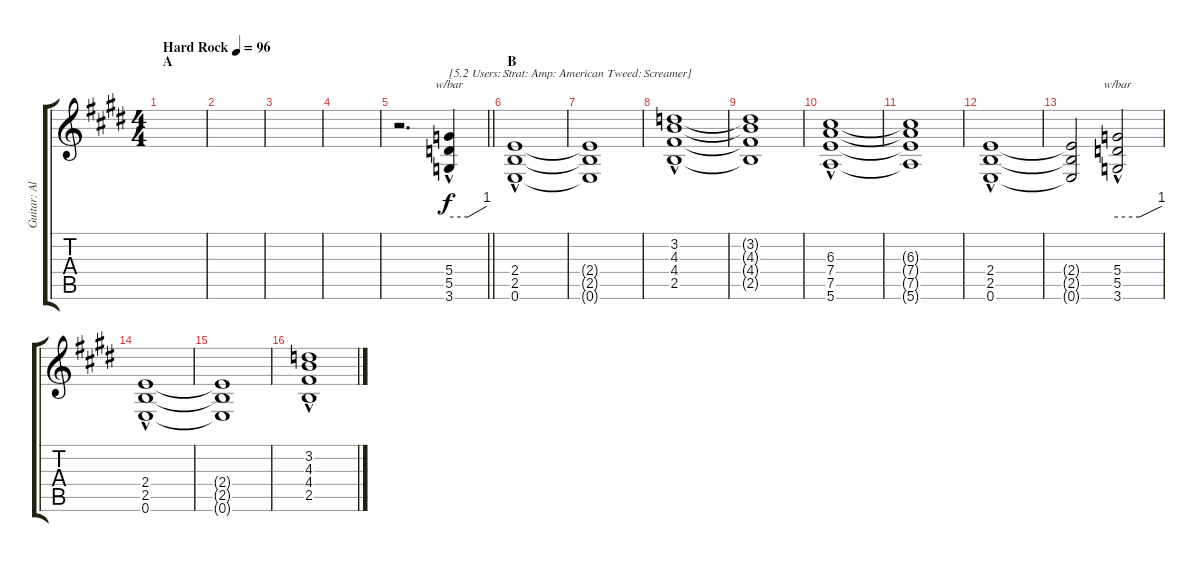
\track ("Guitar: Aldo" "Guitar: Al") {instrument overdrivenguitar}
\staff {score tabs}
\tuning (E4 B3 G3 D3 A2 E2) {hide}
\ts (4 4)
\section ("" "A")
\tempo (96 "Hard Rock")
\clef g2
\ks e
|
|
|
|
\barLineRight lightlight
r.2{d} (5.4{hac} 5.5{hac} 3.6{hac}).4{tbe (custom default 0 0 30 0 60 4) txt "[5.2 Users: Strat: Amp: American Tweed: Screamer]"} |
\section ("" "B")
(2.4{hac} 2.5{hac} 0.6{hac}).1 |
(2.4{t} 2.5{t} 0.6{t}).1 |
(3.2{hac} 4.3{hac} 4.4{hac} 2.5{hac}).1 |
(3.2{t} 4.3{t} 4.4{t} 2.5{t}).1 |
(6.3{hac} 7.4{hac} 7.5{hac} 5.6{hac}).1 |
(6.3{t} 7.4{t} 7.5{t} 5.6{t}).1 |
(2.4{hac} 2.5{hac} 0.6{hac}).1 |
(2.4{t} 2.5{t} 0.6{t}).2 (5.4{hac} 5.5{hac} 3.6{hac}).2{tbe (custom default 0 0 30 0 60 4)} |
(2.4{hac} 2.5{hac} 0.6{hac}).1 |
(2.4{t} 2.5{t} 0.6{t}).1 |
(3.2{hac} 4.3{hac} 4.4{hac} 2.5{hac}).1
